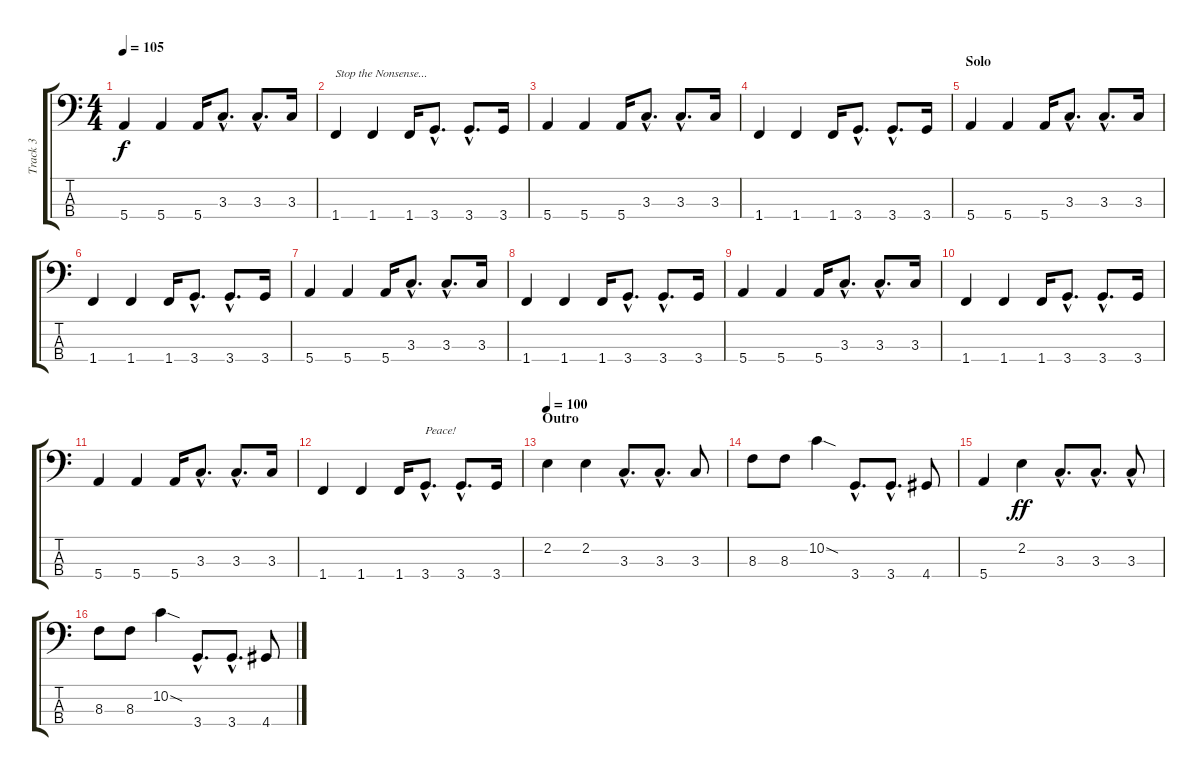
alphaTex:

\track ("Track 3" "Track 3") {instrument slapbass1}
\staff {score tabs}
\tuning (G2 D2 A1 E1) {hide}
\ts (4 4)
\tempo 105
\clef f4
\ks c
5.4.4{dy f} 5.4.4 5.4.16 3.3{hac}.8{d} 3.3{hac}.8{d} 3.3.16 |
1.4.4{txt "Stop the Nonsense..."} 1.4.4 1.4.16 3.4{hac}.8{d} 3.4{hac}.8{d} 3.4.16 |
5.4.4 5.4.4 5.4.16 3.3{hac}.8{d} 3.3{hac}.8{d} 3.3.16 |
1.4.4 1.4.4 1.4.16 3.4{hac}.8{d} 3.4{hac}.8{d} 3.4.16 |
\section ("" "Solo")
5.4.4 5.4.4 5.4.16 3.3{hac}.8{d} 3.3{hac}.8{d} 3.3.16 |
1.4.4 1.4.4 1.4.16 3.4{hac}.8{d} 3.4{hac}.8{d} 3.4.16 |
5.4.4 5.4.4 5.4.16 3.3{hac}.8{d} 3.3{hac}.8{d} 3.3.16 |
1.4.4 1.4.4 1.4.16 3.4{hac}.8{d} 3.4{hac}.8{d} 3.4.16 |
5.4.4 5.4.4 5.4.16 3.3{hac}.8{d} 3.3{hac}.8{d} 3.3.16 |
1.4.4 1.4.4 1.4.16 3.4{hac}.8{d} 3.4{hac}.8{d} 3.4.16 |
5.4.4 5.4.4 5.4.16 3.3{hac}.8{d} 3.3{hac}.8{d} 3.3.16 |
1.4.4 1.4.4 1.4.16 3.4{hac}.8{d txt "Peace!"} 3.4{hac}.8{d} 3.4.16 |
\section ("" "Outro")
\tempo 100
2.2.4{volume 8 instrument slapbass1} 2.2.4 3.3{hac}.8{d} 3.3{hac}.8{d} 3.3.8 |
8.3.8 8.3.8 10.2{sod}.4 3.4{hac}.8{d} 3.4{hac}.8{d} 4.4.8 |
5.4.4 2.2.4{dy ff} 3.3{hac}.8{d} 3.3{hac}.8{d} 3.3{hac}.8 |
8.3.8 8.3.8 10.2{sod}.4 3.4{hac}.8{d} 3.4{hac}.8{d} 4.4.8
